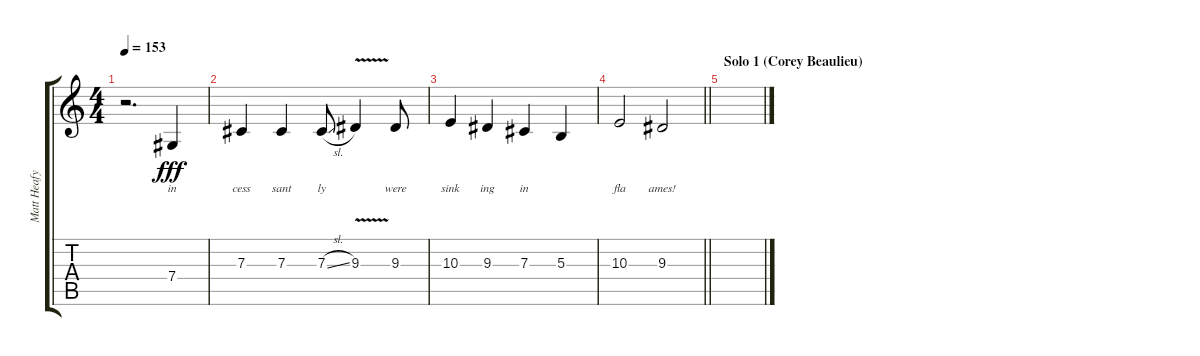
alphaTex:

\track ("Matt Heafy Vocals" "Matt Heafy") {instrument oboe}
\staff {score tabs}
\tuning (Eb4 Bb3 Gb3 Db3 Ab2 Db2) {hide}
\ts (4 4)
\tempo 153
\clef g2
\ks c
r.2{d dy fff} 7.4.4{lyrics (0 "in") lyrics (1 "") lyrics (2 "") lyrics (3 "") lyrics (4 "")} |
7.3.4{lyrics (0 "cess") lyrics (1 "") lyrics (2 "") lyrics (3 "") lyrics (4 "")} 7.3.4{lyrics (0 "sant") lyrics (1 "") lyrics (2 "") lyrics (3 "") lyrics (4 "")} 7.3{sl}.8{lyrics (0 "ly") lyrics (1 "") lyrics (2 "") lyrics (3 "") lyrics (4 "")} 9.3{v}.4{lyrics (0 "") lyrics (1 "") lyrics (2 "") lyrics (3 "") lyrics (4 "")} 9.3.8{lyrics (0 "were") lyrics (1 "") lyrics (2 "") lyrics (3 "") lyrics (4 "")} |
10.3.4{lyrics (0 "sink") lyrics (1 "") lyrics (2 "") lyrics (3 "") lyrics (4 "")} 9.3.4{lyrics (0 "ing") lyrics (1 "") lyrics (2 "") lyrics (3 "") lyrics (4 "")} 7.3.4{lyrics (0 "in") lyrics (1 "") lyrics (2 "") lyrics (3 "") lyrics (4 "")} 5.3.4{lyrics (0 "") lyrics (1 "") lyrics (2 "") lyrics (3 "") lyrics (4 "")} |
\barLineRight lightlight
10.3.2{lyrics (0 "fla") lyrics (1 "") lyrics (2 "") lyrics (3 "") lyrics (4 "")} 9.3.2{lyrics (0 "ames!") lyrics (1 "") lyrics (2 "") lyrics (3 "") lyrics (4 "")} |
\section ("" "Solo 1 (Corey Beaulieu)")
